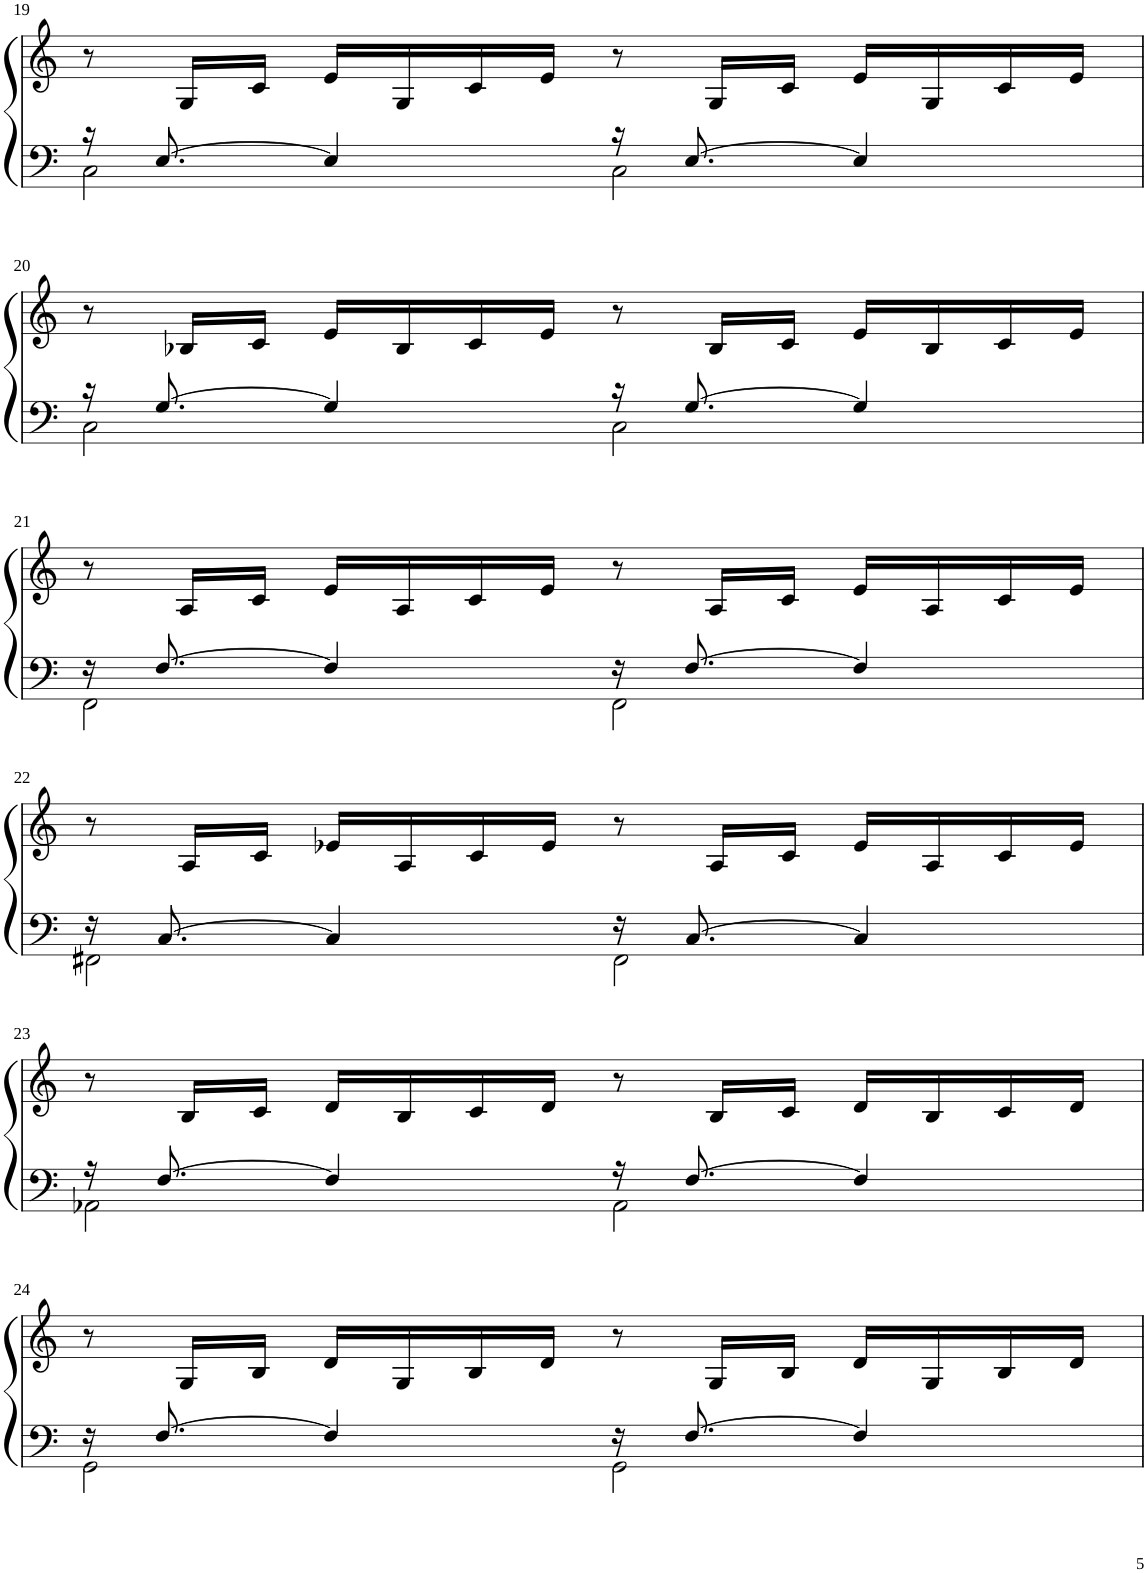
**kern	**kern
*part1	*part1
*staff2	*staff1
*I"Piano	*
*I'Pno	*
!!LO:PB:g=z
*clefF4	*clefG2
*k[]	*k[]
*M4/4	*M4/4
*met(c)	*met(c)
=19	=19
*^	*
16r	2C\	8r
[8.E/	.	.
.	.	16G/LL
.	.	16c/JJ
4E/]	.	16e/LL
.	.	16G/
.	.	16c/
.	.	16e/JJ
16r	2C\	8r
[8.E/	.	.
.	.	16G/LL
.	.	16c/JJ
4E/]	.	16e/LL
.	.	16G/
.	.	16c/
.	.	16e/JJ
!!LO:LB:g=z
=20	=20	=20
16r	2C\	8r
[8.G/	.	.
.	.	16B-X/LL
.	.	16c/JJ
4G/]	.	16e/LL
.	.	16B-/
.	.	16c/
.	.	16e/JJ
16r	2C\	8r
[8.G/	.	.
.	.	16B-/LL
.	.	16c/JJ
4G/]	.	16e/LL
.	.	16B-/
.	.	16c/
.	.	16e/JJ
!!LO:LB:g=z
=21	=21	=21
16r	2FF\	8r
[8.F/	.	.
.	.	16A/LL
.	.	16c/JJ
4F/]	.	16e/LL
.	.	16A/
.	.	16c/
.	.	16e/JJ
16r	2FF\	8r
[8.F/	.	.
.	.	16A/LL
.	.	16c/JJ
4F/]	.	16e/LL
.	.	16A/
.	.	16c/
.	.	16e/JJ
!!LO:LB:g=z
=22	=22	=22
16r	2FF#X\	8r
[8.C/	.	.
.	.	16A/LL
.	.	16c/JJ
4C/]	.	16e-X/LL
.	.	16A/
.	.	16c/
.	.	16e-/JJ
16r	2FF#\	8r
[8.C/	.	.
.	.	16A/LL
.	.	16c/JJ
4C/]	.	16e-/LL
.	.	16A/
.	.	16c/
.	.	16e-/JJ
!!LO:LB:g=z
=23	=23	=23
16r	2AA-X\	8r
[8.F/	.	.
.	.	16B/LL
.	.	16c/JJ
4F/]	.	16d/LL
.	.	16B/
.	.	16c/
.	.	16d/JJ
16r	2AA-\	8r
[8.F/	.	.
.	.	16B/LL
.	.	16c/JJ
4F/]	.	16d/LL
.	.	16B/
.	.	16c/
.	.	16d/JJ
!!LO:LB:g=z
=24	=24	=24
16r	2GG\	8r
[8.F/	.	.
.	.	16G/LL
.	.	16B/JJ
4F/]	.	16d/LL
.	.	16G/
.	.	16B/
.	.	16d/JJ
16r	2GG\	8r
[8.F/	.	.
.	.	16G/LL
.	.	16B/JJ
4F/]	.	16d/LL
.	.	16G/
.	.	16B/
.	.	16d/JJ
*v	*v	*
=	=
*-	*-
